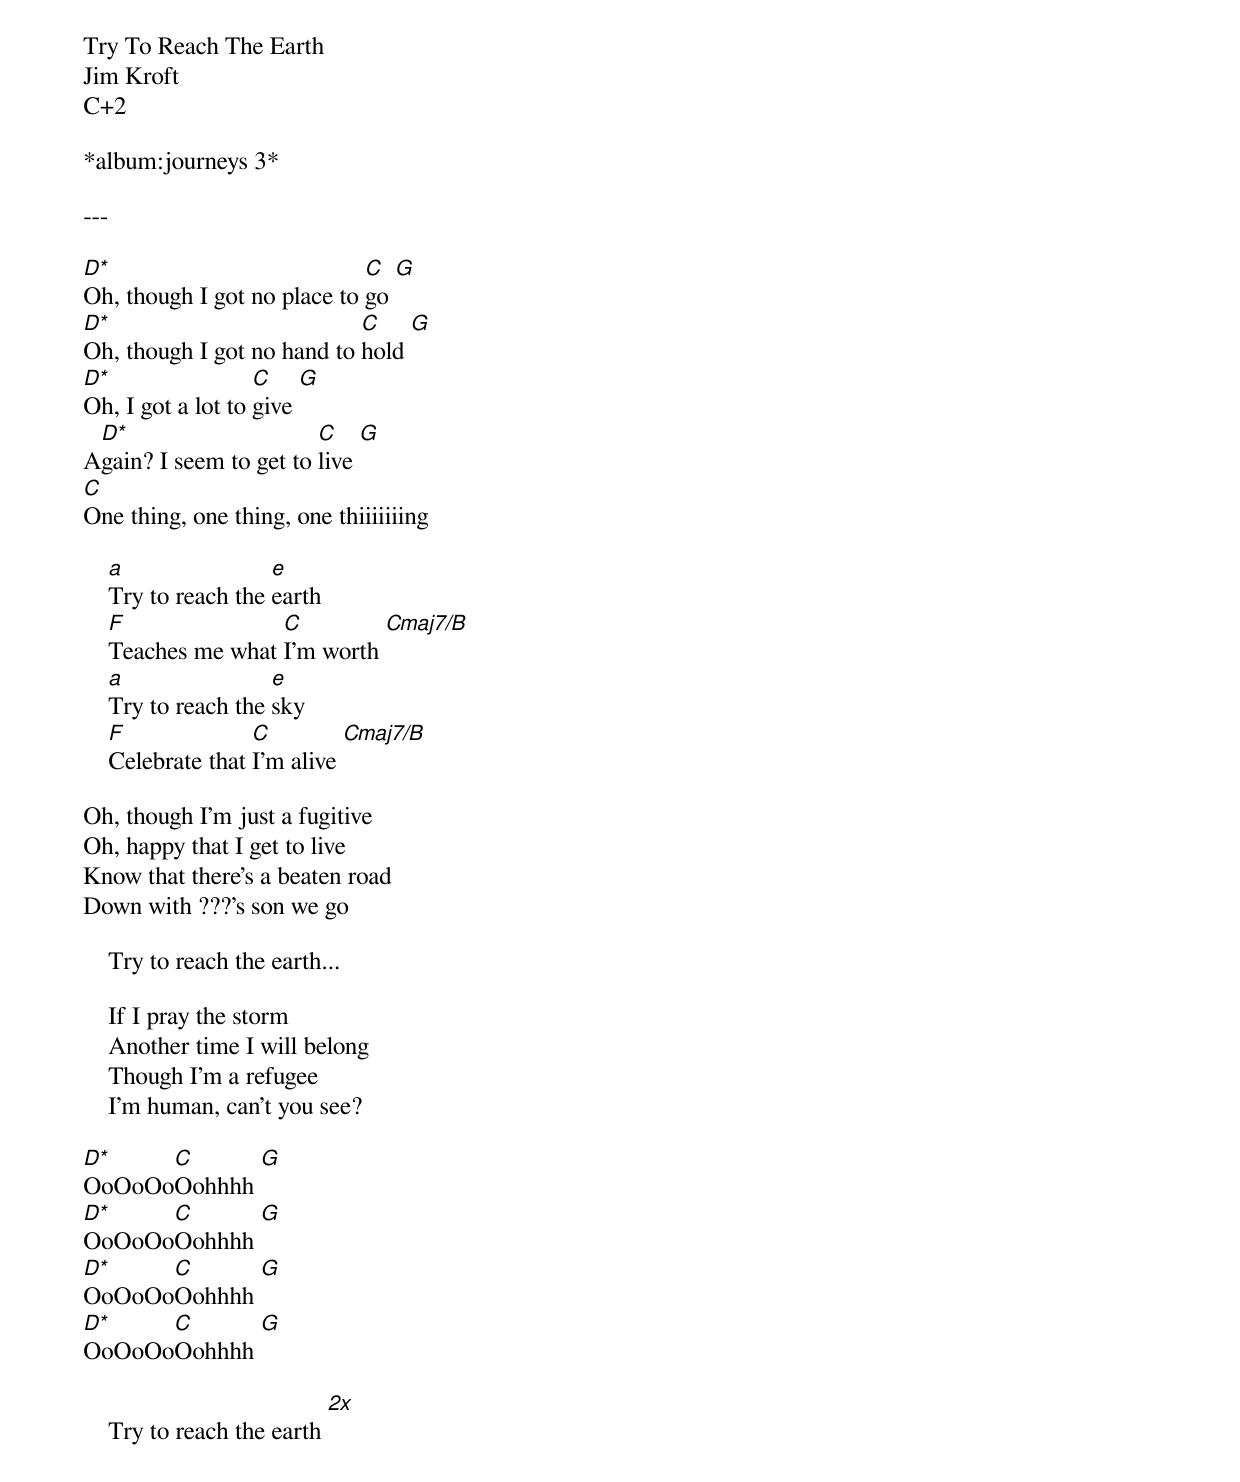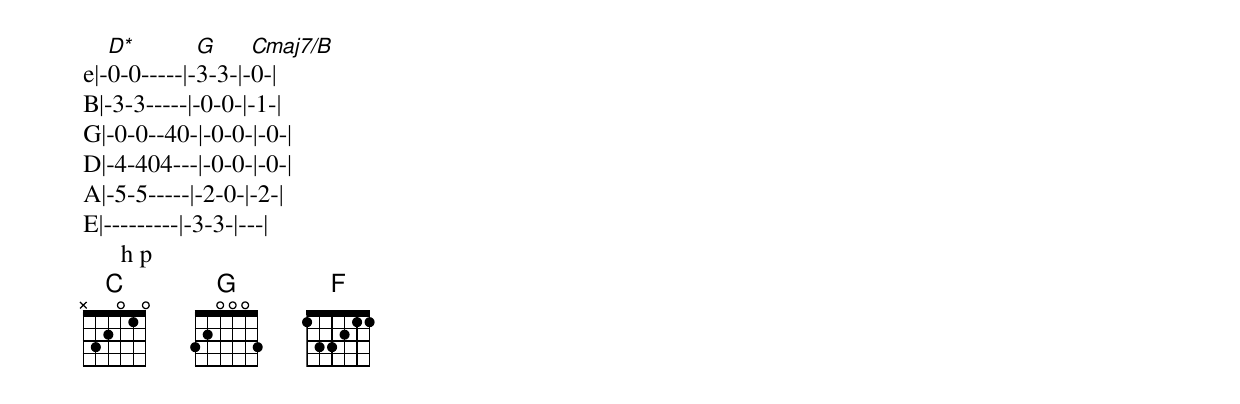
Try To Reach The Earth
Jim Kroft
C+2

*album:journeys 3*

---

[D*]Oh, though I got no place to [C]go [G]
[D*]Oh, though I got no hand to [C]hold [G]
[D*]Oh, I got a lot to [C]give [G]
A[D*]gain? I seem to get to [C]live [G]
[C]One thing, one thing, one thiiiiiiing

    [a]Try to reach the [e]earth
    [F]Teaches me what [C]I'm worth [Cmaj7/B]
    [a]Try to reach the [e]sky
    [F]Celebrate that [C]I'm alive [Cmaj7/B]

Oh, though I'm just a fugitive
Oh, happy that I get to live
Know that there's a beaten road
Down with ???'s son we go

    Try to reach the earth...

    If I pray the storm
    Another time I will belong
    Though I'm a refugee
    I'm human, can't you see?

[D*]OoOoOo[C]Oohhhh [G]
[D*]OoOoOo[C]Oohhhh [G]
[D*]OoOoOo[C]Oohhhh [G]
[D*]OoOoOo[C]Oohhhh [G]

    Try to reach the earth [2x]


e|-[D*]0-0-----|-[G]3-3-|-[Cmaj7/B]0-|
B|-3-3-----|-0-0-|-1-|
G|-0-0--40-|-0-0-|-0-|
D|-4-404---|-0-0-|-0-|
A|-5-5-----|-2-0-|-2-|
E|---------|-3-3-|---|
      h p
